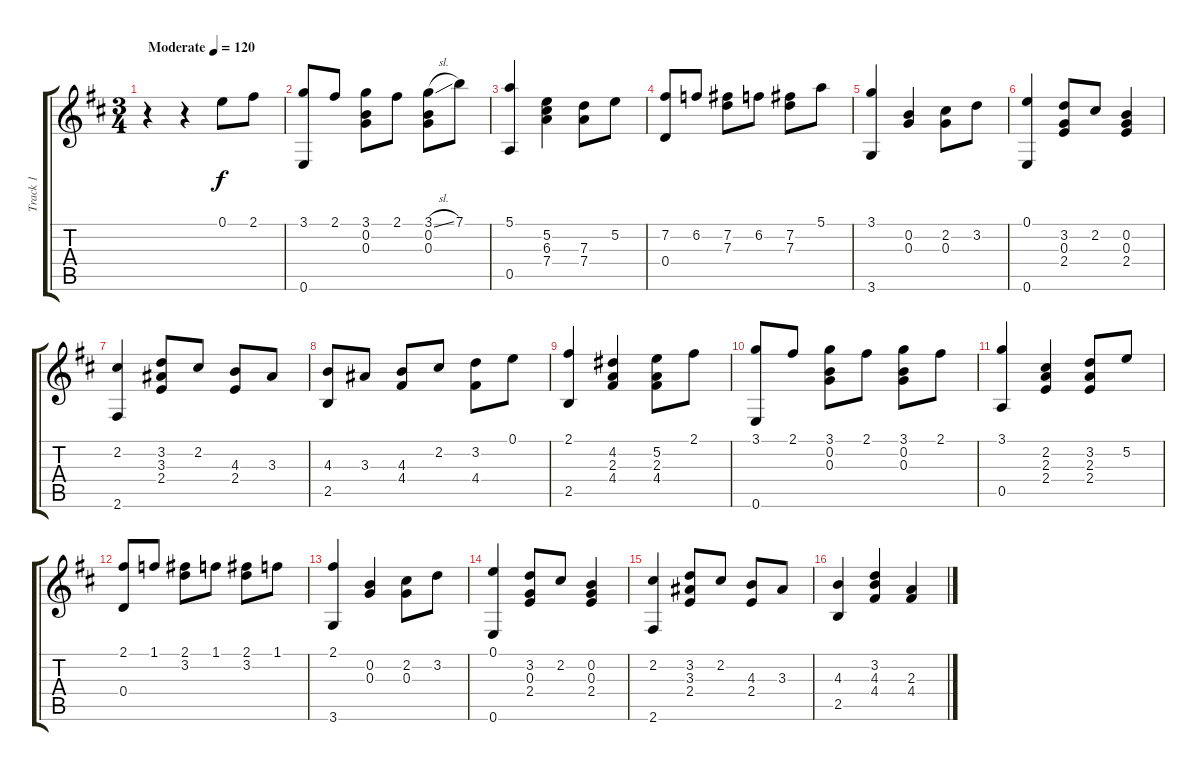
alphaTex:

\track ("Track 1" "Track 1") {instrument acousticguitarsteel}
\staff {score tabs}
\tuning (E4 B3 G3 D3 A2 E2) {hide}
\ts (3 4)
\tempo (120 "Moderate")
\clef g2
\ks d
r.4{dy f instrument acousticguitarsteel} r.4 0.1.8 2.1.8 |
(3.1 0.6).8 2.1.8 (3.1 0.2 0.3).8 2.1.8 (3.1{sl} 0.2 0.3).8 7.1.8 |
(5.1 0.5).4 (5.2 6.3 7.4).4 (7.3 7.4).8 5.2.8 |
(7.2 0.4).8 6.2.8 (7.2 7.3).8 6.2.8 (7.2 7.3).8 5.1.8 |
(3.1 3.6).4 (0.2 0.3).4 (2.2 0.3).8 3.2.8 |
(0.1 0.6).4 (3.2 0.3 2.4).8 2.2.8 (0.2 0.3 2.4).4 |
(2.2 2.6).4 (3.2 3.3 2.4).8 2.2.8 (4.3 2.4).8 3.3.8 |
(4.3 2.5).8 3.3.8 (4.3 4.4).8 2.2.8 (3.2 4.4).8 0.1.8 |
(2.1 2.5).4 (4.2 2.3 4.4).4 (5.2 2.3 4.4).8 2.1.8 |
(3.1 0.6).8 2.1.8 (3.1 0.2 0.3).8 2.1.8 (3.1 0.2 0.3).8 2.1.8 |
(3.1 0.5).4 (2.2 2.3 2.4).4 (3.2 2.3 2.4).8 5.2.8 |
(2.1 0.4).8 1.1.8 (2.1 3.2).8 1.1.8 (2.1 3.2).8 1.1.8 |
(2.1 3.6).4 (0.2 0.3).4 (2.2 0.3).8 3.2.8 |
(0.1 0.6).4 (3.2 0.3 2.4).8 2.2.8 (0.2 0.3 2.4).4 |
(2.2 2.6).4 (3.2 3.3 2.4).8 2.2.8 (4.3 2.4).8 3.3.8 |
(4.3 2.5).4 (3.2 4.3 4.4).4 (2.3 4.4).4
